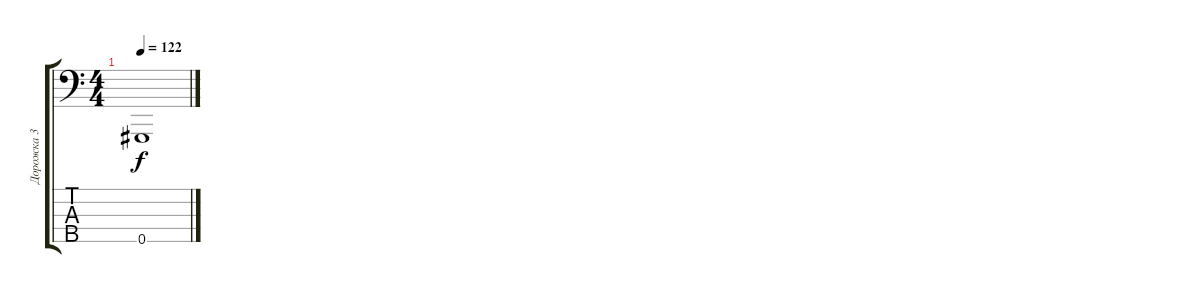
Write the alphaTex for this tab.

\track ("Дорожка 3" "Дорожка 3") {instrument electricbasspick}
\staff {score tabs}
\tuning (Gb2 Db2 Ab1 Eb1 Ab0) {hide}
\ts (4 4)
\tempo 122
\clef f4
\ks c
0.5{t}.1{dy f}
